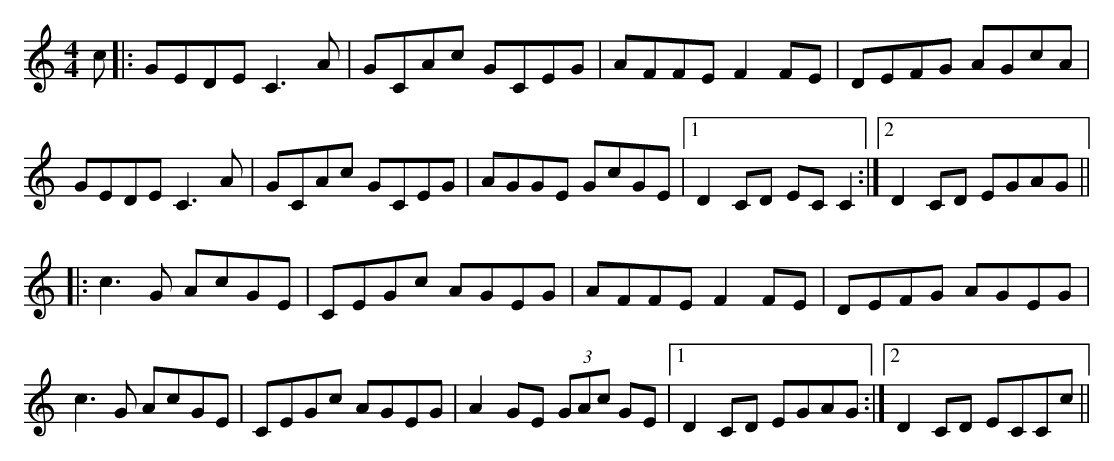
X:1
M:4/4
K:C
c|:GEDE C3A|GCAc GCEG|AFFE F2FE|DEFG AGcA|
GEDE C3A|GCAc GCEG|AGGE GcGE|1 D2 CD EC C2:|2 D2 CD EGAG||
|:c3G AcGE|CEGc AGEG|AFFE F2FE|DEFG AGEG|
c3G AcGE|CEGc AGEG|A2 GE (3GAc GE|1 D2 CD EGAG:|2 D2 CD ECCc||
